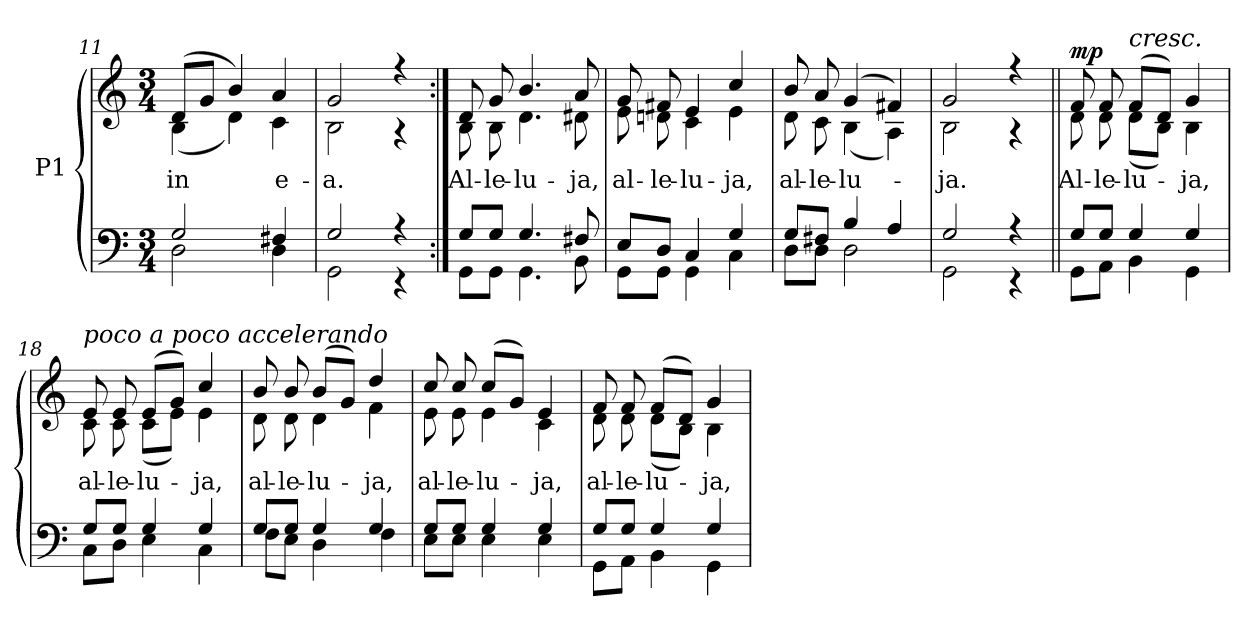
**kern	**kern	**text	**dynam
*part1	*part1	*part1	*part1
*staff2	*staff1	*staff1	*staff1/2
*I"P1	*	*	*
*clefF4	*clefG2	*	*
*k[]	*k[]	*	*
*C:	*C:	*	*
*M3/4	*M3/4	*	*
=11	=11	=11	=11
*^	*	*	*
!	!	!	!LO:LY:b:color=#000000	!
*	*	*^	*	*
2Gi/	2Di\	(8di/L	(4Bi\	in	.
.	.	8gi/J	.	.	.
.	.	4bi/)	4di\)	.	.
!	!	!	!	!LO:LY:b:color=#000000	!
4F#Xi/	4Di\	4ai/	4ci\	e-	.
=12	=12	=12	=12	=12	=12
!	!	!	!	!LO:LY:b:color=#000000	!
2Gi/	2GGi\	2gi/	2Bi\	-a.	.
4r	4r	4r	4r	.	.
!!LO:LB:g=z	!!
=13:|!	=13:|!	=13:|!	=13:|!	=13:|!	=13:|!
!	!	!	!	!LO:LY:b:color=#000000	!
8Gi/L	8GGi\L	8di/	8Bi\	Al-	.
!	!	!	!	!LO:LY:b:color=#000000	!
8Gi/J	8GGi\J	8gi/	8Bi\	-le-	.
!	!	!	!	!LO:LY:b:color=#000000	!
4.Gi/	4.GGi\	4.bi/	4.di\	-lu-	.
!	!	!	!	!LO:LY:b:color=#000000	!
8F#Xi/	8BBi\	8ai/	8d#Xi\	-ja,	.
=14	=14	=14	=14	=14	=14
!	!	!	!	!LO:LY:b:color=#000000	!
8Ei/L	8GGi\L	8gi/	8ei\	al-	.
!	!	!	!	!LO:LY:b:color=#000000	!
8Di/J	8GGi\J	8f#Xi/	8dni\	-le-	.
!	!	!	!	!LO:LY:b:color=#000000	!
4Ci/	4GGi\	4ei/	4ci\	-lu-	.
!	!	!	!	!LO:LY:b:color=#000000	!
4Gi/	4Ci\	4cci/	4ei\	-ja,	.
=15	=15	=15	=15	=15	=15
!	!	!	!	!LO:LY:b:color=#000000	!
8Gi/L	8Di\L	8bi/	8di\	al-	.
!	!	!	!	!LO:LY:b:color=#000000	!
8F#Xi/J	8Di\J	8ai/	8ci\	-le-	.
!	!	!	!	!LO:LY:b:color=#000000	!
4Bi/	2Di\	(4gi/	(4Bi\	-lu-	.
4Ai/	.	4f#Xi/)	4Ai\)	.	.
=16	=16	=16	=16	=16	=16
!	!	!	!	!LO:LY:b:color=#000000	!
2Gi/	2GGi\	2gi/	2Bi\	-ja.	.
4r	4r	4r	4r	.	.
!!LO:LB:g=z	!!
=17||	=17||	=17||	=17||	=17||	=17||
!	!	!	!	!LO:LY:b:color=#000000	!
8Gi/L	8GGi\L	8fi/	8di\	Al-	mp
!	!	!	!	!LO:LY:b:color=#000000	!
8Gi/J	8AAi\J	8fi/	8di\	-le-	.
!	!	!LO:TX:a:i:t=cresc.	!	!	!
!	!	!	!	!LO:LY:b:color=#000000	!
4Gi/	4BBi\	(8fi/L	(8di\L	-lu-	.
.	.	8di/J)	8Bi\J)	.	.
!	!	!	!	!LO:LY:b:color=#000000	!
4Gi/	4GGi\	4gi/	4Bi\	-ja,	.
=18	=18	=18	=18	=18	=18
!	!	!LO:TX:a:i:t=poco a poco accelerando	!	!	!
!	!	!	!	!LO:LY:b:color=#000000	!
8Gi/L	8Ci\L	8ei/	8ci\	al-	.
!	!	!	!	!LO:LY:b:color=#000000	!
8Gi/J	8Di\J	8ei/	8ci\	-le-	.
!	!	!	!	!LO:LY:b:color=#000000	!
4Gi/	4Ei\	(8ei/L	(8ci\L	-lu-	.
.	.	8gi/J)	8ei\J)	.	.
!	!	!	!	!LO:LY:b:color=#000000	!
4Gi/	4Ci\	4cci/	4ei\	-ja,	.
=19	=19	=19	=19	=19	=19
!	!	!	!	!LO:LY:b:color=#000000	!
8Gi/L	8Fi\L	8bi/	8di\	al-	.
!	!	!	!	!LO:LY:b:color=#000000	!
8Gi/J	8Ei\J	8bi/	8di\	-le-	.
!	!	!	!	!LO:LY:b:color=#000000	!
4Gi/	4Di\	(8bi/L	4di\	-lu-	.
.	.	8gi/J)	.	.	.
!	!	!	!	!LO:LY:b:color=#000000	!
4Gi/	4Fi\	4ddi/	4fi\	-ja,	.
=20	=20	=20	=20	=20	=20
!	!	!	!	!LO:LY:b:color=#000000	!
8Gi/L	8Ei\L	8cci/	8ei\	al-	.
!	!	!	!	!LO:LY:b:color=#000000	!
8Gi/J	8Ei\J	8cci/	8ei\	-le-	.
!	!	!	!	!LO:LY:b:color=#000000	!
4Gi/	4Ei\	(8cci/L	4ei\	-lu-	.
.	.	8gi/J)	.	.	.
!	!	!	!	!LO:LY:b:color=#000000	!
4Gi/	4Ei\	4ei/	4ci\	-ja,	.
!!LO:LB:g=z	!!
=21	=21	=21	=21	=21	=21
!	!	!	!	!LO:LY:b:color=#000000	!
8Gi/L	8GGi\L	8fi/	8di\	al-	.
!	!	!	!	!LO:LY:b:color=#000000	!
8Gi/J	8AAi\J	8fi/	8di\	-le-	.
!	!	!	!	!LO:LY:b:color=#000000	!
4Gi/	4BBi\	(8fi/L	(8di\L	-lu-	.
.	.	8di/J)	8Bi\J)	.	.
!	!	!	!	!LO:LY:b:color=#000000	!
4Gi/	4GGi\	4gi/	4Bi\	-ja,	.
*v	*v	*	*	*	*
*	*v	*v	*	*
=	=	=	=
*-	*-	*-	*-
